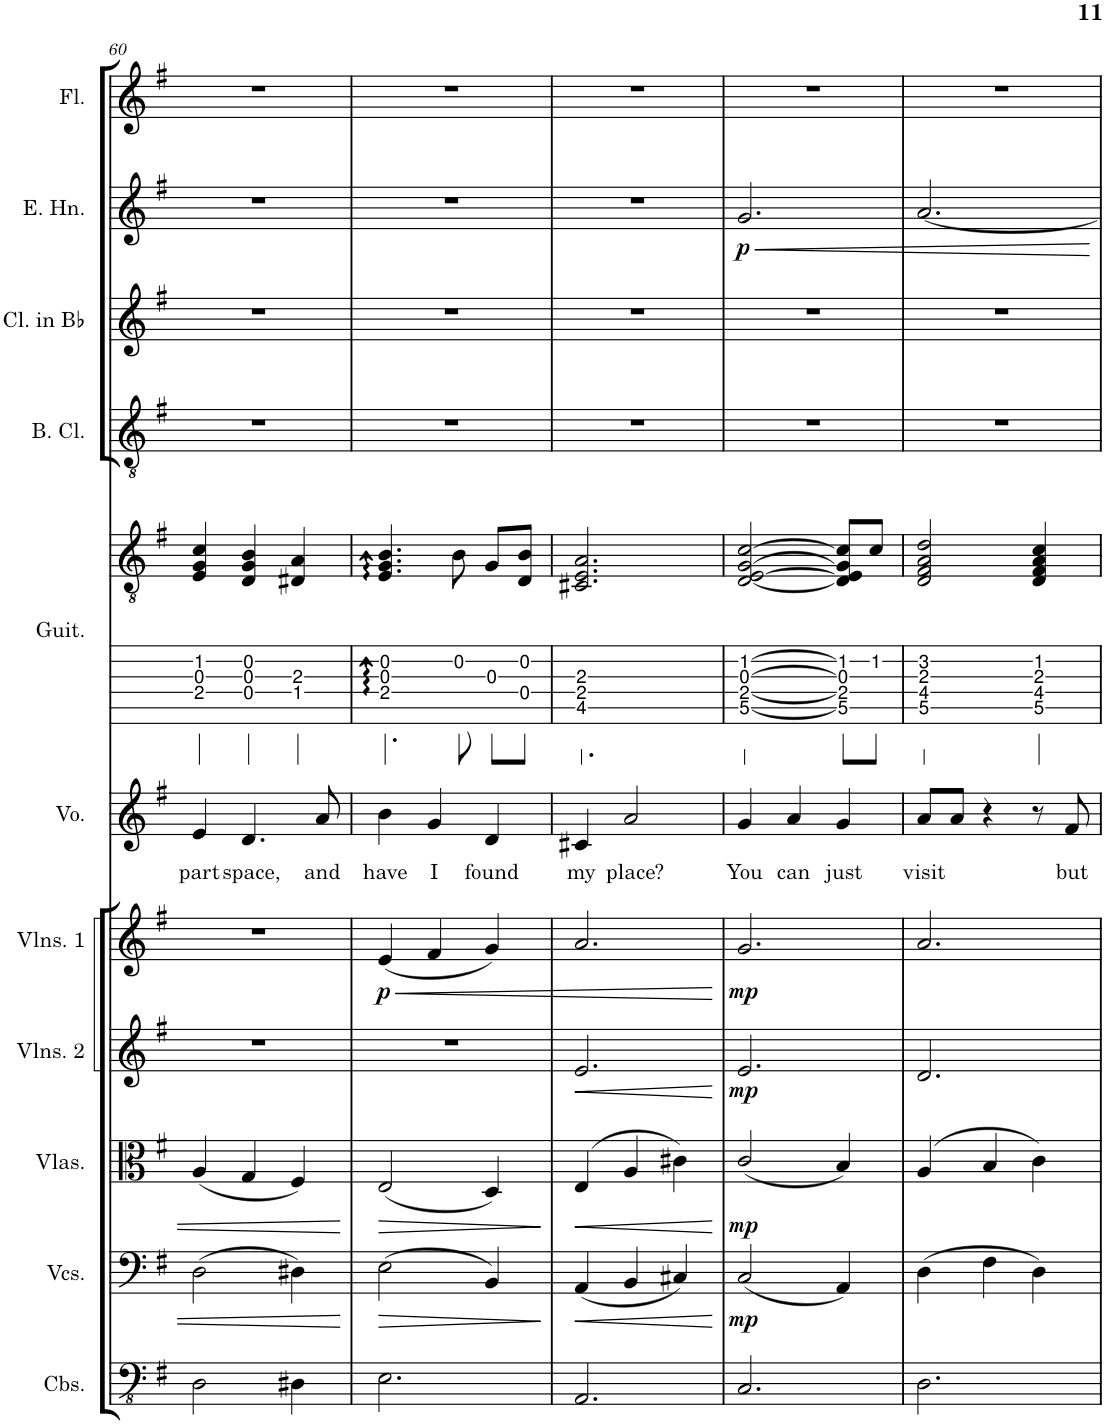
**kern	**kern	**dynam	**kern	**dynam	**kern	**dynam	**kern	**dynam	**kern	**text	**kern	**kern	**kern	**kern	**kern	**dynam	**kern
*part11	*part10	*part10	*part9	*part9	*part8	*part8	*part7	*part7	*part6	*part6	*part5	*part5	*part4	*part3	*part2	*part2	*part1
*staff12	*staff11	*staff11	*staff10	*staff10	*staff9	*staff9	*staff8	*staff8	*staff7	*staff7	*staff6	*staff5	*staff4	*staff3	*staff2	*staff2	*staff1
*I"Contrabasses	*I"Violoncellos	*	*I"Violas	*	*I"Violins 2	*	*I"Violins 1	*	*I"Voice	*	*I"Acoustic Guitar	*	*I"Bass Clarinet	*I"Clarinet in Bb	*I"English Horn	*	*I"Flute
*I'Cbs.	*I'Vcs.	*	*I'Vlas.	*	*I'Vlns. 2	*	*I'Vlns. 1	*	*I'Vo.	*	*I'Guit.	*	*I'B. Cl.	*I'Cl. in Bb	*I'E. Hn.	*	*I'Fl.
!!LO:PB:g=z
*clefFv4	*clefF4	*	*clefC3	*	*clefG2	*	*clefG2	*	*clefG2	*	*	*clefGv2	*clefGv2	*clefG2	*clefG2	*	*clefG2
*	*	*	*	*	*	*	*	*	*	*	*	*	*Trd8c14	*Trd1c2	*Trd4c7	*	*
*k[f#]	*k[f#]	*	*k[f#]	*	*k[f#]	*	*k[f#]	*	*k[f#]	*	*k[f#]	*k[f#]	*k[f#]	*k[f#]	*k[f#]	*	*k[f#]
*M3/4	*M3/4	*	*M3/4	*	*M3/4	*	*M3/4	*	*M3/4	*	*M3/4	*M3/4	*M3/4	*M3/4	*M3/4	*	*M3/4
=60	=60	=60	=60	=60	=60	=60	=60	=60	=60	=60	=60	=60	=60	=60	=60	=60	=60
!	!	!	!	!	!	!	!	!	!	!LO:LY:b	!	!	!	!	!	!	!
2DD\	(2D\	.	(4A/	.	2.r	.	2.r	.	4e/	part	4E\ 4G\ 4c\	4E/ 4G/ 4c/	2.r	2.r	2.r	.	2.r
!	!	!	!	!	!	!	!	!	!	!LO:LY:b	!	!	!	!	!	!	!
.	.	.	4G/	.	.	.	.	.	4.d/	space,	4D\ 4G\ 4B\	4D/ 4G/ 4B/	.	.	.	.	.
4DD#X\	4D#X\)	.	4F#/)	.	.	.	.	.	.	.	4D#X\ 4A\	4D#X/ 4A/	.	.	.	.	.
!	!	!	!	!	!	!	!	!	!	!LO:LY:b	!	!	!	!	!	!	!
.	.	.	.	.	.	.	.	.	8a/	and	.	.	.	.	.	.	.
=61	=61	=61	=61	=61	=61	=61	=61	=61	=61	=61	=61	=61	=61	=61	=61	=61	=61
!	!	!LO:HP:b	!	!LO:HP:b	!	!	!	!LO:HP:b	!	!LO:LY:b	!	!	!	!	!	!	!
!	!	!	!	!	!	!	!	!LO:DY:n=1:b	!	!	!	!	!	!	!	!	!
2.EE\	(2E\	>	(2E/	>	2.r	.	(4e/	< p	4b\	have	4.E\ 4.G\ 4.B\	4.E/ 4.G/ 4.B/	2.r	2.r	2.r	.	2.r
!	!	!	!	!	!	!	!	!	!	!LO:LY:b	!	!	!	!	!	!	!
.	.	.	.	.	.	.	4f#/	.	4g/	I	.	.	.	.	.	.	.
.	.	.	.	.	.	.	.	.	.	.	8B\	8B\	.	.	.	.	.
!	!	!	!	!	!	!	!	!	!	!LO:LY:b	!	!	!	!	!	!	!
.	4BB/)	.	4D/)	.	.	.	4g/)	.	4d/	found	8G\L	8G/L	.	.	.	.	.
.	.	.	.	.	.	.	.	.	.	.	8D\ 8B\J	8D/ 8B/J	.	.	.	.	.
.	.	]	.	]	.	.	.	.	.	.	.	.	.	.	.	.	.
=62	=62	=62	=62	=62	=62	=62	=62	=62	=62	=62	=62	=62	=62	=62	=62	=62	=62
!	!	!LO:HP:b	!	!LO:HP:b	!	!LO:HP:b	!	!	!	!LO:LY:b	!	!	!	!	!	!	!
2.AAA/	(4AA/	<	(4E/	<	2.e/	<	2.a/	.	4c#X/	my	2.C#X\ 2.E\ 2.A\	2.C#X/ 2.E/ 2.A/	2.r	2.r	2.r	.	2.r
!	!	!	!	!	!	!	!	!	!	!LO:LY:b	!	!	!	!	!	!	!
.	4BB/	.	4A/	.	.	.	.	.	2a/	place?	.	.	.	.	.	.	.
.	4C#X/)	.	4c#X\)	.	.	.	.	.	.	.	.	.	.	.	.	.	.
.	.	[	.	[	.	[	.	[	.	.	.	.	.	.	.	.	.
=63	=63	=63	=63	=63	=63	=63	=63	=63	=63	=63	=63	=63	=63	=63	=63	=63	=63
!	!	!LO:DY:b	!	!LO:DY:b	!	!LO:DY:b	!	!LO:DY:b	!	!LO:LY:b	!	!	!	!	!	!LO:HP:b	!
!	!	!	!	!	!	!	!	!	!	!	!	!	!	!	!	!LO:DY:n=1:b	!
2.CC/	(2C/	mp	(2c/	mp	2.e/	mp	2.g/	mp	4g/	You	[2D\ [2E\ [2G\ [2c\	[2D/ [2E/ [2G/ [2c/	2.r	2.r	2.g/	< p	2.r
!	!	!	!	!	!	!	!	!	!	!LO:LY:b	!	!	!	!	!	!	!
.	.	.	.	.	.	.	.	.	4a/	can	.	.	.	.	.	.	.
!	!	!	!	!	!	!	!	!	!	!LO:LY:b	!	!	!	!	!	!	!
.	4AA/)	.	4B/)	.	.	.	.	.	4g/	just	8D\] 8E\] 8G\] 8c\]L	8D/] 8E/] 8G/] 8c/]L	.	.	.	.	.
.	.	.	.	.	.	.	.	.	.	.	8c\J	8c/J	.	.	.	.	.
=64	=64	=64	=64	=64	=64	=64	=64	=64	=64	=64	=64	=64	=64	=64	=64	=64	=64
!	!	!	!	!	!	!	!	!	!	!LO:LY:b	!	!	!	!	!	!	!
2.DD\	(4D\	.	(4A/	.	2.d/	.	2.a/	.	8a/L	visit	2D\ 2F#\ 2A\ 2d\	2D/ 2F#/ 2A/ 2d/	2.r	2.r	[2.a/	.	2.r
.	.	.	.	.	.	.	.	.	8a/J	.	.	.	.	.	.	.	.
.	4F#\	.	4B/	.	.	.	.	.	4r	.	.	.	.	.	.	.	.
.	4D\)	.	4c\)	.	.	.	.	.	8r	.	4D\ 4F#\ 4A\ 4c\	4D/ 4F#/ 4A/ 4c/	.	.	.	.	.
!	!	!	!	!	!	!	!	!	!	!LO:LY:b	!	!	!	!	!	!	!
.	.	.	.	.	.	.	.	.	8f#/	but	.	.	.	.	.	.	.
.	.	.	.	.	.	.	.	.	.	.	.	.	.	.	.	[	.
=	=	=	=	=	=	=	=	=	=	=	=	=	=	=	=	=	=
*-	*-	*-	*-	*-	*-	*-	*-	*-	*-	*-	*-	*-	*-	*-	*-	*-	*-
